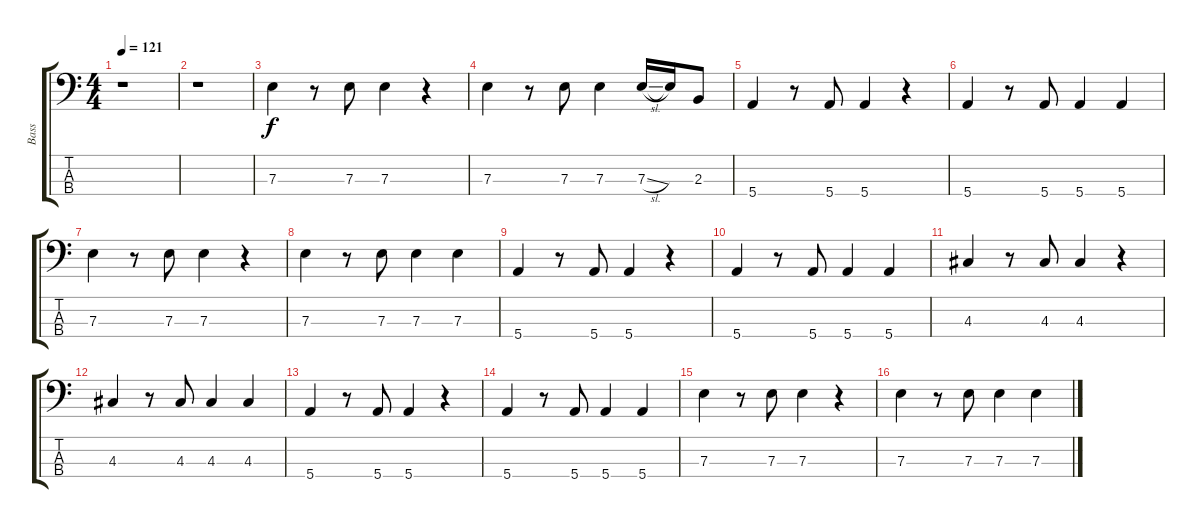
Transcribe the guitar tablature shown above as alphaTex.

\track ("Bass" "Bass") {instrument electricbasspick}
\staff {score tabs}
\tuning (G2 D2 A1 E1) {hide}
\ts (4 4)
\tempo 121
\clef f4
\ks c
r.1{dy f instrument electricbasspick} |
r.1 |
7.3.4 r.8 7.3.8 7.3.4 r.4 |
7.3.4 r.8 7.3.8 7.3.4 7.3{sl}.16 7.3{t}.16 2.3.8 |
5.4.4 r.8 5.4.8 5.4.4 r.4 |
5.4.4 r.8 5.4.8 5.4.4 5.4.4 |
7.3.4 r.8 7.3.8 7.3.4 r.4 |
7.3.4 r.8 7.3.8 7.3.4 7.3.4 |
5.4.4 r.8 5.4.8 5.4.4 r.4 |
5.4.4 r.8 5.4.8 5.4.4 5.4.4 |
4.3.4 r.8 4.3.8 4.3.4 r.4 |
4.3.4 r.8 4.3.8 4.3.4 4.3.4 |
5.4.4 r.8 5.4.8 5.4.4 r.4 |
5.4.4 r.8 5.4.8 5.4.4 5.4.4 |
7.3.4 r.8 7.3.8 7.3.4 r.4 |
7.3.4 r.8 7.3.8 7.3.4 7.3.4
